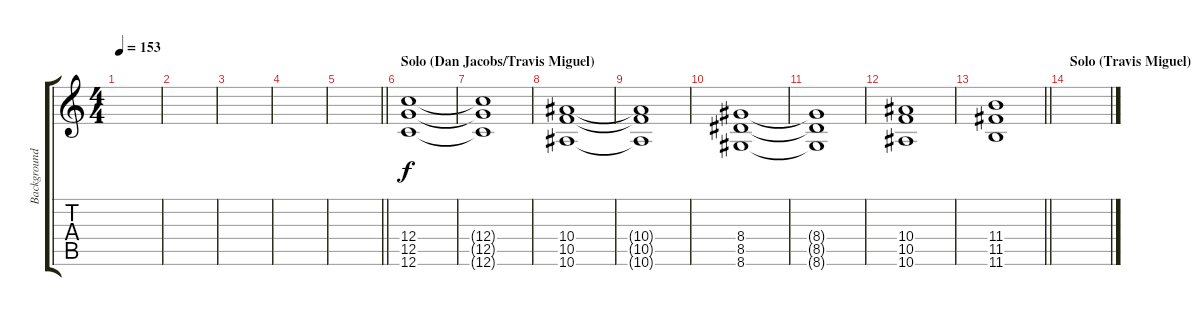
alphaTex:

\track ("Background Guitar (Dan Jacobs)" "Background") {instrument distortionguitar}
\staff {score tabs}
\tuning (D4 A3 F3 C3 G2 C2) {hide}
\ts (4 4)
\tempo 153
\clef g2
\ks c
|
|
|
|
\barLineRight lightlight
|
\section ("" "Solo (Dan Jacobs/Travis Miguel)")
(12.4 12.5 12.6).1{volume 8} |
(12.4{t} 12.5{t} 12.6{t}).1 |
(10.4 10.5 10.6).1 |
(10.4{t} 10.5{t} 10.6{t}).1 |
(8.4 8.5 8.6).1 |
(8.4{t} 8.5{t} 8.6{t}).1 |
(10.4 10.5 10.6).1 |
\barLineRight lightlight
(11.4 11.5 11.6).1 |
\section ("" "Solo (Travis Miguel)")
